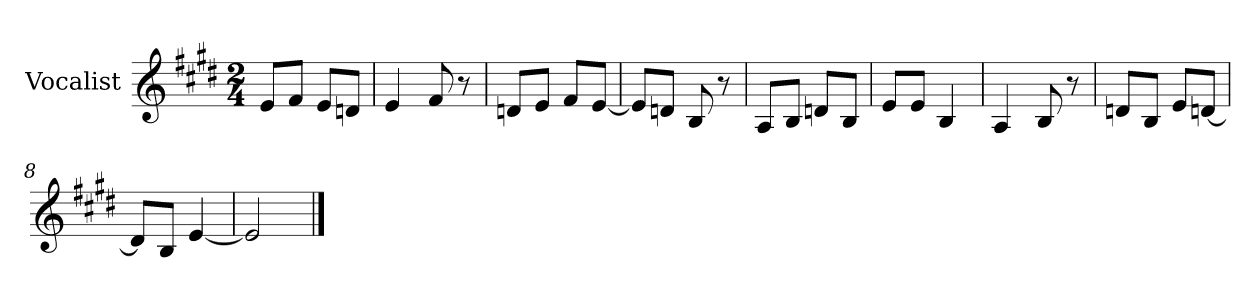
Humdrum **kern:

**kern
*part1
*staff1
*I"Vocalist
*k[f#c#g#d#]
*E:
*M2/4
=
8eL
8f#J
8eL
8dnJ
=1
4e
8f#
8r
=2
8dnL
8eJ
8f#L
[8eJ
=3
8eL]
8dnJ
8B
8r
=4
8AL
8BJ
8dnL
8BJ
=5
8eL
8eJ
4B
=6
4A
8B
8r
=7
8dnL
8BJ
8eL
[8dnJ
=8
8dnL]
8BJ
[4e
=9
2e]
==
*-
